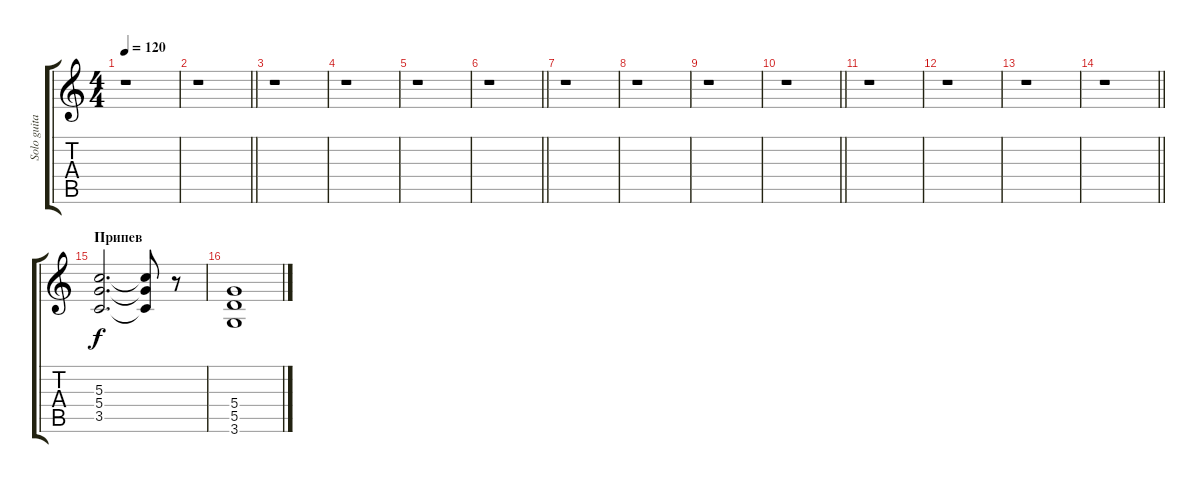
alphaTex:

\track ("Solo guitar" "Solo guita") {instrument overdrivenguitar}
\staff {score tabs}
\tuning (E4 B3 G3 D3 A2 E2) {hide}
\ts (4 4)
\tempo 120
\clef g2
\ks c
r.1{dy mp} |
\barLineRight lightlight
r.1 |
r.1 |
r.1 |
r.1 |
\barLineRight lightlight
r.1 |
r.1 |
r.1 |
r.1 |
\barLineRight lightlight
r.1 |
r.1 |
r.1 |
r.1 |
\barLineRight lightlight
r.1 |
\section ("" "Припев")
(5.3 5.4 3.5).2{d dy f} (5.3{t} 5.4{t} 3.5{t}).8 r.8 |
(5.4 5.5 3.6).1
